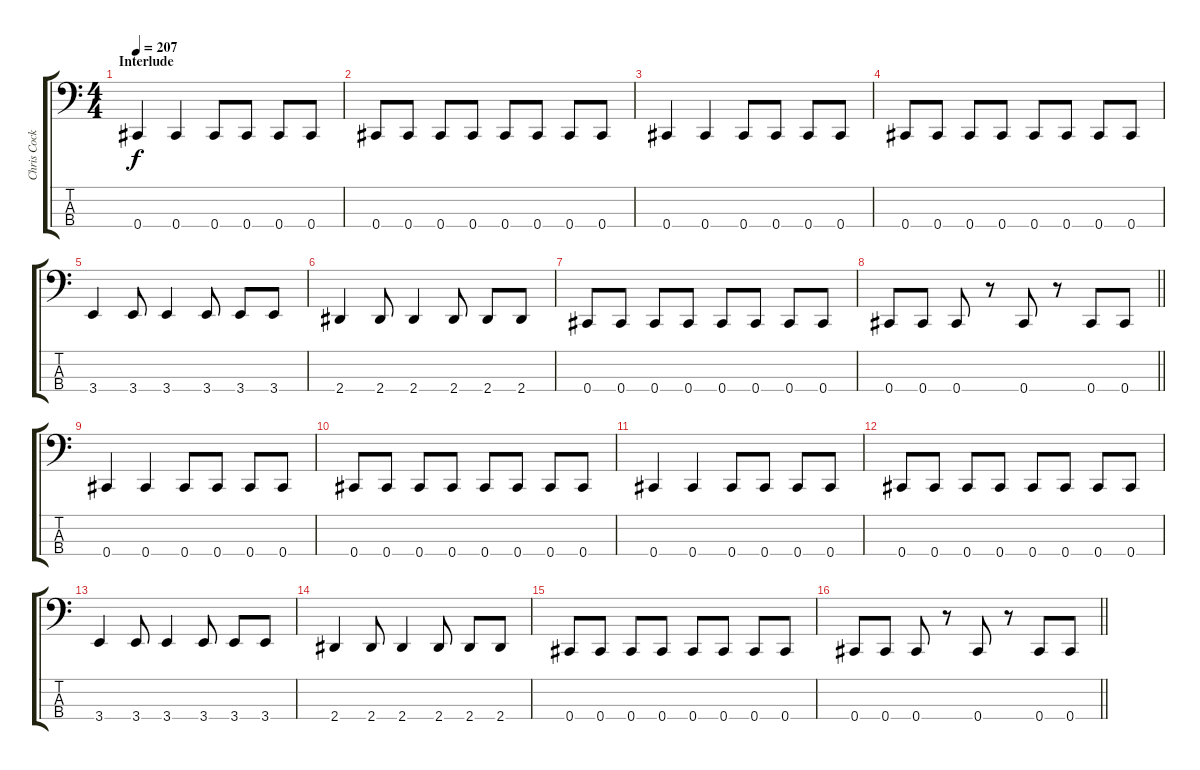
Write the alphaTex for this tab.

\track ("Chris Cockrell - Bass Guitar" "Chris Cock") {instrument electricbassfinger}
\staff {score tabs}
\tuning (E2 B1 Gb1 Db1) {hide}
\ts (4 4)
\section ("" "Interlude")
\tempo 207
\clef f4
\ks c
0.4.4{dy f} 0.4.4 0.4.8 0.4.8 0.4.8 0.4.8 |
0.4.8 0.4.8 0.4.8 0.4.8 0.4.8 0.4.8 0.4.8 0.4.8 |
0.4.4 0.4.4 0.4.8 0.4.8 0.4.8 0.4.8 |
0.4.8 0.4.8 0.4.8 0.4.8 0.4.8 0.4.8 0.4.8 0.4.8 |
3.4.4 3.4.8 3.4.4 3.4.8 3.4.8 3.4.8 |
2.4.4 2.4.8 2.4.4 2.4.8 2.4.8 2.4.8 |
0.4.8 0.4.8 0.4.8 0.4.8 0.4.8 0.4.8 0.4.8 0.4.8 |
\barLineRight lightlight
0.4.8 0.4.8 0.4.8 r.8 0.4.8 r.8 0.4.8 0.4.8 |
0.4.4 0.4.4 0.4.8 0.4.8 0.4.8 0.4.8 |
0.4.8 0.4.8 0.4.8 0.4.8 0.4.8 0.4.8 0.4.8 0.4.8 |
0.4.4 0.4.4 0.4.8 0.4.8 0.4.8 0.4.8 |
0.4.8 0.4.8 0.4.8 0.4.8 0.4.8 0.4.8 0.4.8 0.4.8 |
3.4.4 3.4.8 3.4.4 3.4.8 3.4.8 3.4.8 |
2.4.4 2.4.8 2.4.4 2.4.8 2.4.8 2.4.8 |
0.4.8 0.4.8 0.4.8 0.4.8 0.4.8 0.4.8 0.4.8 0.4.8 |
\barLineRight lightlight
0.4.8 0.4.8 0.4.8 r.8 0.4.8 r.8 0.4.8 0.4.8
